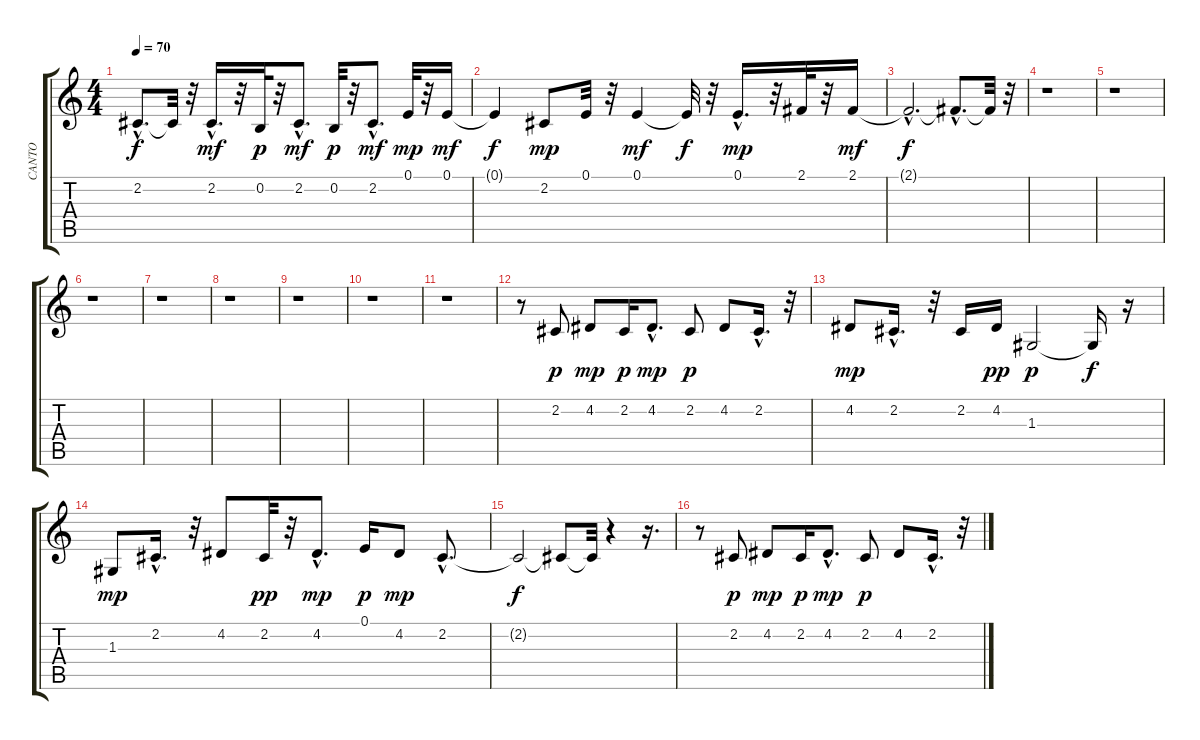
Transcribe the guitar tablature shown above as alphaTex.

\track ("CANTO" "CANTO") {instrument vibraphone}
\staff {score tabs}
\tuning (E4 B3 G3 D3 A2 E2) {hide}
\ts (4 4)
\tempo 70
\clef g2
\ks c
2.2{hac t}.8{d dy f} 2.2{t}.32 r.32 2.2{hac}.16{d dy mf} r.32 0.2.32{dy p} r.32 2.2{hac}.8{d dy mf} 0.2.32{dy p} r.32 2.2{hac}.8{d dy mf} 0.1.32{dy mp} r.32 0.1.16{dy mf} |
0.1{t}.4{dy f} 2.2.8{dy mp} 0.1.32 r.32 0.1.4{dy mf} 0.1{t}.32{dy f} r.32 0.1{hac}.16{d dy mp} r.32 2.1.32 r.32 2.1.16{dy mf} |
2.1{hac t}.2{d dy f} 2.1{hac t}.8{d} 2.1{t}.32 r.32 |
r.1 |
r.1 |
r.1 |
r.1 |
r.1 |
r.1 |
r.1 |
r.1 |
r.8 2.2.8{dy p} 4.2.8{dy mp} 2.2.16{dy p} 4.2{hac}.8{d dy mp} 2.2.8{dy p} 4.2.8 2.2{hac}.16{d} r.32 |
4.2.8{dy mp} 2.2{hac}.16{d} r.32 2.2.16 4.2.16{dy pp} 1.3.2{dy p} 1.3{t}.16{dy f} r.16 |
1.3.8{dy mp} 2.2{hac}.16{d} r.32 4.2.8 2.2.32{dy pp} r.32 4.2{hac}.8{d dy mp} 0.1.16{dy p} 4.2.8{dy mp} 2.2{hac}.8{d} |
2.2{t}.2{dy f} 2.2{t}.8 2.2{t}.32 r.4 r.16{d} |
r.8 2.2.8{dy p} 4.2.8{dy mp} 2.2.16{dy p} 4.2{hac}.8{d dy mp} 2.2.8{dy p} 4.2.8 2.2{hac}.16{d} r.32
